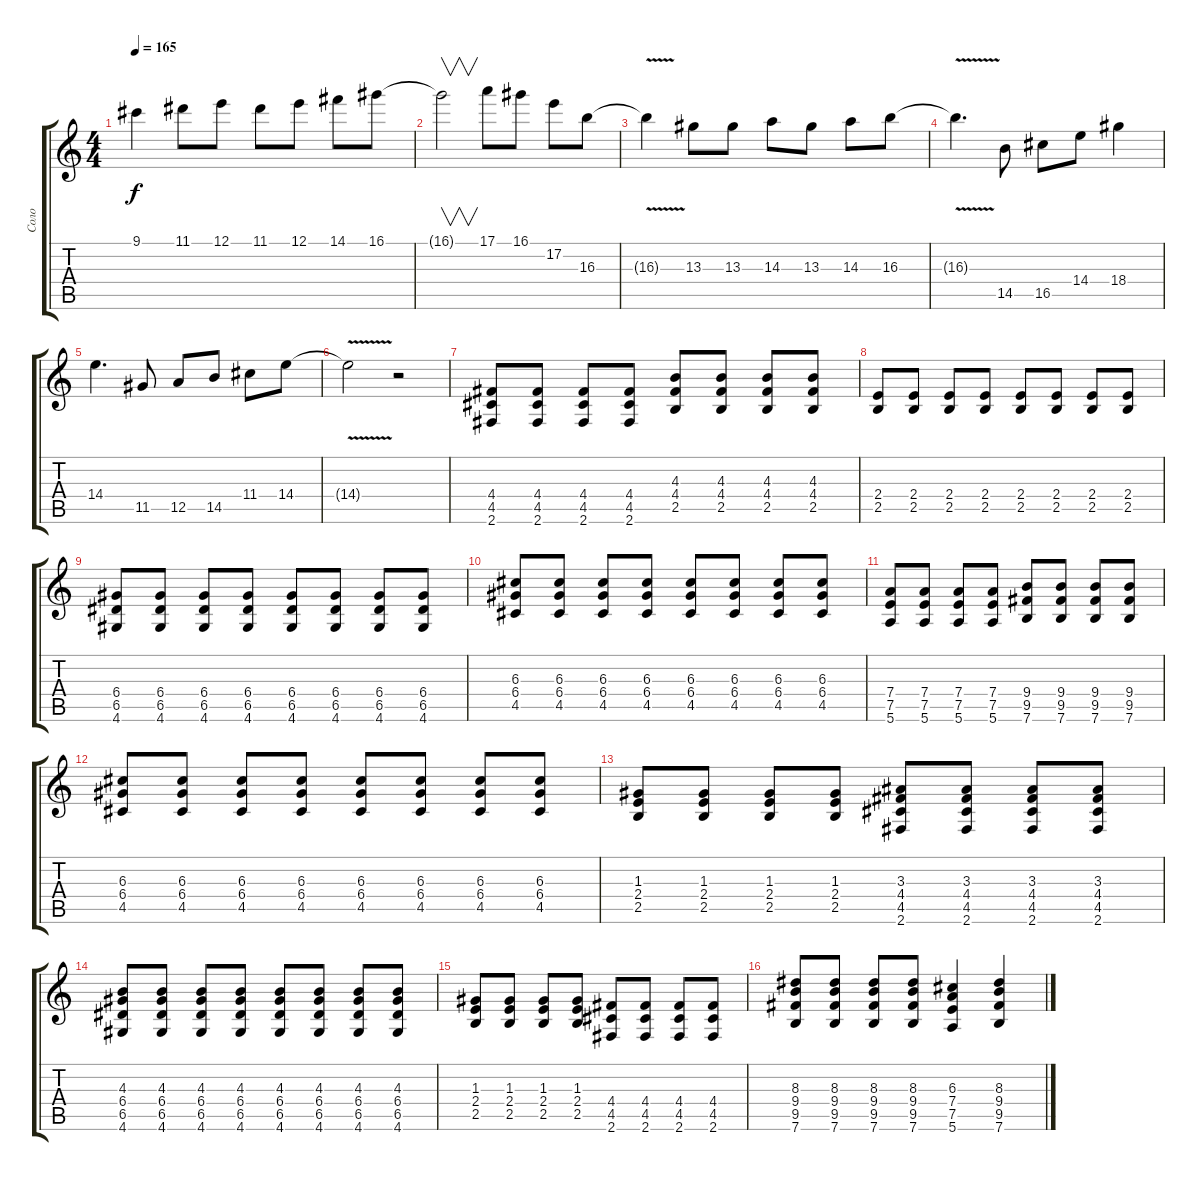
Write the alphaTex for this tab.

\track ("Соло" "Соло") {instrument overdrivenguitar}
\staff {score tabs}
\tuning (E4 B3 G3 D3 A2 E2) {hide}
\ts (4 4)
\tempo 165
\clef g2
\ks c
9.1.4{dy f} 11.1.8 12.1.8 11.1.8 12.1.8 14.1.8 16.1.8 |
16.1{t}.2{v} 17.1.8 16.1.8 17.2.8 16.3.8 |
16.3{v t}.4 13.3.8 13.3.8 14.3.8 13.3.8 14.3.8 16.3.8 |
16.3{v t}.4{d} 14.5.8 16.5.8 14.4.8 18.4.4 |
14.4.4{d} 11.5.8 12.5.8 14.5.8 11.4.8 14.4.8 |
14.4{v t}.2 r.2 |
(4.4 4.5 2.6).8{volume 8 balance 16} (4.4 4.5 2.6).8 (4.4 4.5 2.6).8 (4.4 4.5 2.6).8 (4.3 4.4 2.5).8 (4.3 4.4 2.5).8 (4.3 4.4 2.5).8 (4.3 4.4 2.5).8 |
(2.4 2.5).8 (2.4 2.5).8 (2.4 2.5).8 (2.4 2.5).8 (2.4 2.5).8 (2.4 2.5).8 (2.4 2.5).8 (2.4 2.5).8 |
(6.4 6.5 4.6).8 (6.4 6.5 4.6).8 (6.4 6.5 4.6).8 (6.4 6.5 4.6).8 (6.4 6.5 4.6).8 (6.4 6.5 4.6).8 (6.4 6.5 4.6).8 (6.4 6.5 4.6).8 |
(6.3 6.4 4.5).8 (6.3 6.4 4.5).8 (6.3 6.4 4.5).8 (6.3 6.4 4.5).8 (6.3 6.4 4.5).8 (6.3 6.4 4.5).8 (6.3 6.4 4.5).8 (6.3 6.4 4.5).8 |
(7.4 7.5 5.6).8 (7.4 7.5 5.6).8 (7.4 7.5 5.6).8 (7.4 7.5 5.6).8 (9.4 9.5 7.6).8 (9.4 9.5 7.6).8 (9.4 9.5 7.6).8 (9.4 9.5 7.6).8 |
(6.3 6.4 4.5).8 (6.3 6.4 4.5).8 (6.3 6.4 4.5).8 (6.3 6.4 4.5).8 (6.3 6.4 4.5).8 (6.3 6.4 4.5).8 (6.3 6.4 4.5).8 (6.3 6.4 4.5).8 |
(1.3 2.4 2.5).8 (1.3 2.4 2.5).8 (1.3 2.4 2.5).8 (1.3 2.4 2.5).8 (3.3 4.4 4.5 2.6).8 (3.3 4.4 4.5 2.6).8 (3.3 4.4 4.5 2.6).8 (3.3 4.4 4.5 2.6).8 |
(4.3 6.4 6.5 4.6).8 (4.3 6.4 6.5 4.6).8 (4.3 6.4 6.5 4.6).8 (4.3 6.4 6.5 4.6).8 (4.3 6.4 6.5 4.6).8 (4.3 6.4 6.5 4.6).8 (4.3 6.4 6.5 4.6).8 (4.3 6.4 6.5 4.6).8 |
(1.3 2.4 2.5).8 (1.3 2.4 2.5).8 (1.3 2.4 2.5).8 (1.3 2.4 2.5).8 (4.4 4.5 2.6).8 (4.4 4.5 2.6).8 (4.4 4.5 2.6).8 (4.4 4.5 2.6).8 |
(8.3 9.4 9.5 7.6).8 (8.3 9.4 9.5 7.6).8 (8.3 9.4 9.5 7.6).8 (8.3 9.4 9.5 7.6).8 (6.3 7.4 7.5 5.6).4 (8.3 9.4 9.5 7.6).4
